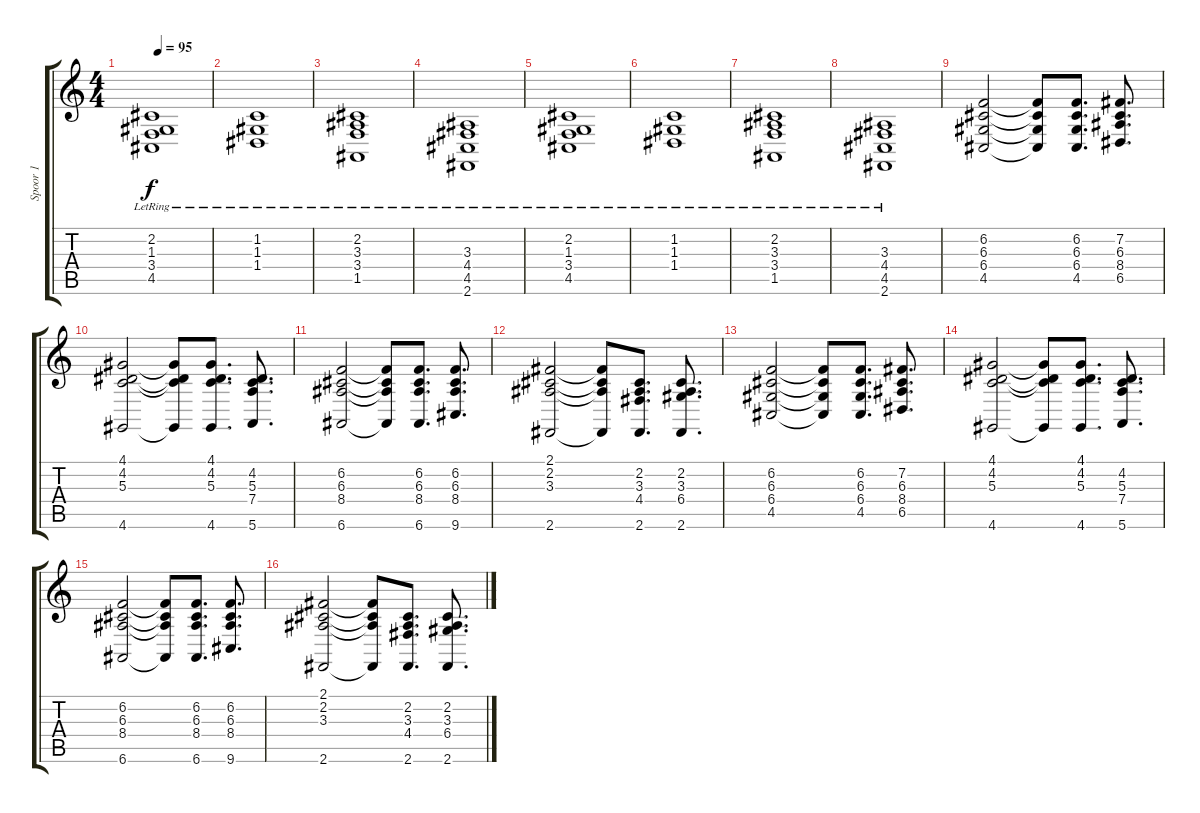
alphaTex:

\track ("Spoor 1" "Spoor 1") {instrument acousticgrandpiano}
\staff {score tabs}
\tuning (E4 B3 G3 D3 A2 E2) {hide}
\ts (4 4)
\tempo 95
\clef g2
\ks c
(2.2{lr} 1.3{lr} 3.4{lr} 4.5{lr}).1{dy f} |
(1.2{lr} 1.3{lr} 1.4{lr}).1 |
(2.2{lr} 3.3{lr} 3.4{lr} 1.5{lr}).1 |
(3.3{lr} 4.4{lr} 4.5{lr} 2.6{lr}).1 |
(2.2{lr} 1.3{lr} 3.4{lr} 4.5{lr}).1 |
(1.2{lr} 1.3{lr} 1.4{lr}).1 |
(2.2{lr} 3.3{lr} 3.4{lr} 1.5{lr}).1 |
(3.3{lr} 4.4{lr} 4.5{lr} 2.6{lr}).1 |
(6.2 6.3 6.4 4.5).2 (6.2{t} 6.3{t} 6.4{t} 4.5{t}).8 (6.2 6.3 6.4 4.5).8{d} (7.2 6.3 8.4 6.5).8{d} |
(4.1 4.2 5.3 4.6).2 (4.1{t} 4.2{t} 5.3{t} 4.6{t}).8 (4.1 4.2 5.3 4.6).8{d} (4.2 5.3 7.4 5.6).8{d} |
(6.2 6.3 8.4 6.6).2 (6.2{t} 6.3{t} 8.4{t} 6.6{t}).8 (6.2 6.3 8.4 6.6).8{d} (6.2 6.3 8.4 9.6).8{d} |
(2.1 2.2 3.3 2.6).2 (2.1{t} 2.2{t} 3.3{t} 2.6{t}).8 (2.2 3.3 4.4 2.6).8{d} (2.2 3.3 6.4 2.6).8{d} |
(6.2 6.3 6.4 4.5).2 (6.2{t} 6.3{t} 6.4{t} 4.5{t}).8 (6.2 6.3 6.4 4.5).8{d} (7.2 6.3 8.4 6.5).8{d} |
(4.1 4.2 5.3 4.6).2 (4.1{t} 4.2{t} 5.3{t} 4.6{t}).8 (4.1 4.2 5.3 4.6).8{d} (4.2 5.3 7.4 5.6).8{d} |
(6.2 6.3 8.4 6.6).2 (6.2{t} 6.3{t} 8.4{t} 6.6{t}).8 (6.2 6.3 8.4 6.6).8{d} (6.2 6.3 8.4 9.6).8{d} |
(2.1 2.2 3.3 2.6).2 (2.1{t} 2.2{t} 3.3{t} 2.6{t}).8 (2.2 3.3 4.4 2.6).8{d} (2.2 3.3 6.4 2.6).8{d}
